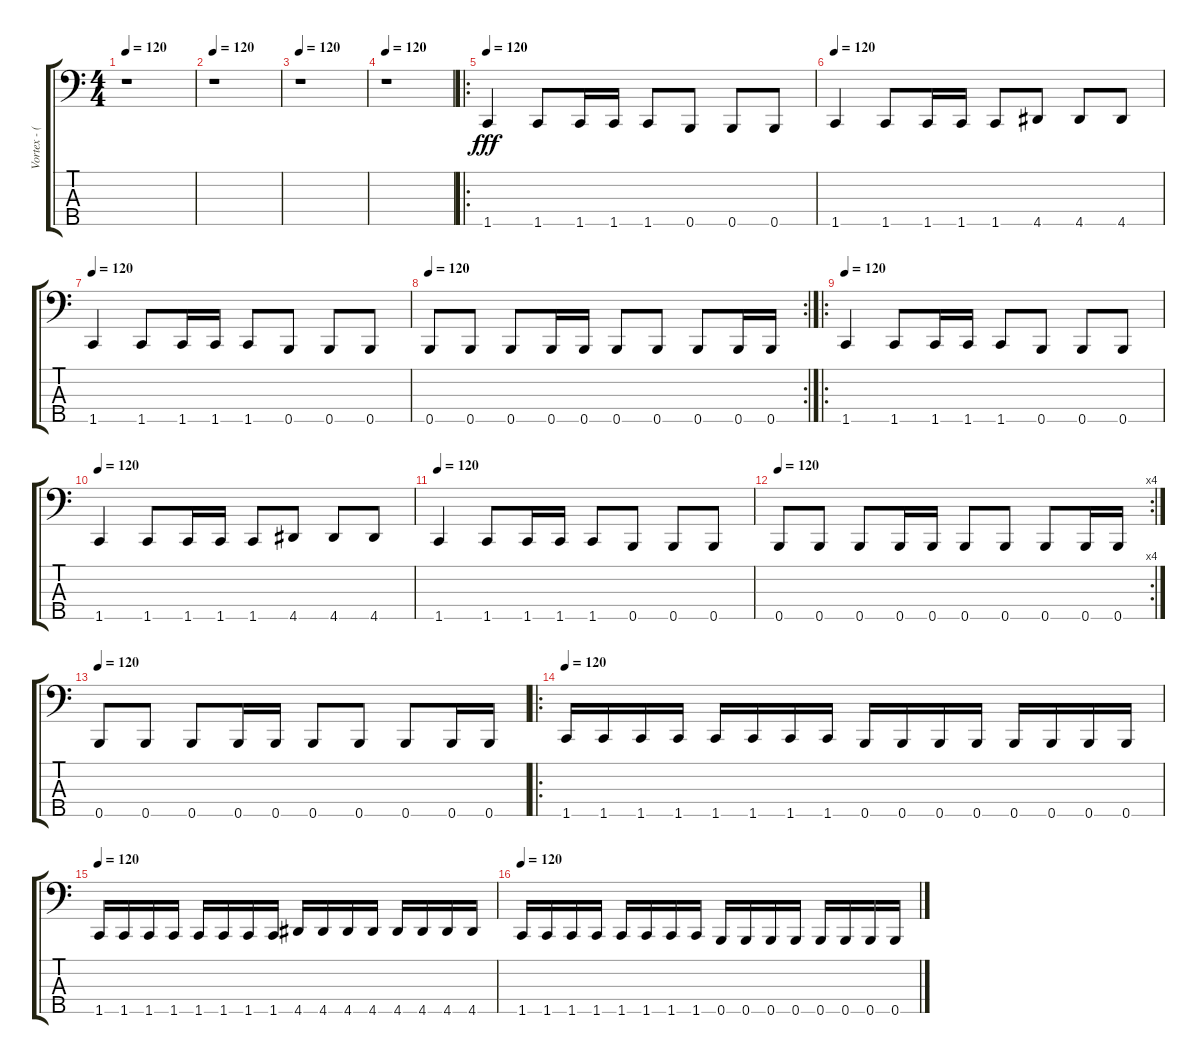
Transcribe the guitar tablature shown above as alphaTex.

\track ("Vortex - (Bass And Clean Vocals)" "Vortex - (") {instrument electricbassfinger}
\staff {score tabs}
\tuning (G2 D2 A1 E1 B0) {hide}
\ts (4 4)
\tempo 120
\clef f4
\ks c
r.1{dy fff instrument electricbassfinger} |
\tempo 120
r.1 |
\tempo 120
r.1 |
\tempo 120
r.1 |
\ro
\tempo 120
1.5.4 1.5.8 1.5.16 1.5.16 1.5.8 0.5.8 0.5.8 0.5.8 |
\tempo 120
1.5.4 1.5.8 1.5.16 1.5.16 1.5.8 4.5.8 4.5.8 4.5.8 |
\tempo 120
1.5.4 1.5.8 1.5.16 1.5.16 1.5.8 0.5.8 0.5.8 0.5.8 |
\rc 2
\tempo 120
0.5.8 0.5.8 0.5.8 0.5.16 0.5.16 0.5.8 0.5.8 0.5.8 0.5.16 0.5.16 |
\ro
\tempo 120
1.5.4 1.5.8 1.5.16 1.5.16 1.5.8 0.5.8 0.5.8 0.5.8 |
\tempo 120
1.5.4 1.5.8 1.5.16 1.5.16 1.5.8 4.5.8 4.5.8 4.5.8 |
\tempo 120
1.5.4 1.5.8 1.5.16 1.5.16 1.5.8 0.5.8 0.5.8 0.5.8 |
\rc 4
\tempo 120
0.5.8 0.5.8 0.5.8 0.5.16 0.5.16 0.5.8 0.5.8 0.5.8 0.5.16 0.5.16 |
\tempo 120
0.5.8 0.5.8 0.5.8 0.5.16 0.5.16 0.5.8 0.5.8 0.5.8 0.5.16 0.5.16 |
\ro
\tempo 120
1.5.16 1.5.16 1.5.16 1.5.16 1.5.16 1.5.16 1.5.16 1.5.16 0.5.16 0.5.16 0.5.16 0.5.16 0.5.16 0.5.16 0.5.16 0.5.16 |
\tempo 120
1.5.16 1.5.16 1.5.16 1.5.16 1.5.16 1.5.16 1.5.16 1.5.16 4.5.16 4.5.16 4.5.16 4.5.16 4.5.16 4.5.16 4.5.16 4.5.16 |
\tempo 120
1.5.16 1.5.16 1.5.16 1.5.16 1.5.16 1.5.16 1.5.16 1.5.16 0.5.16 0.5.16 0.5.16 0.5.16 0.5.16 0.5.16 0.5.16 0.5.16
